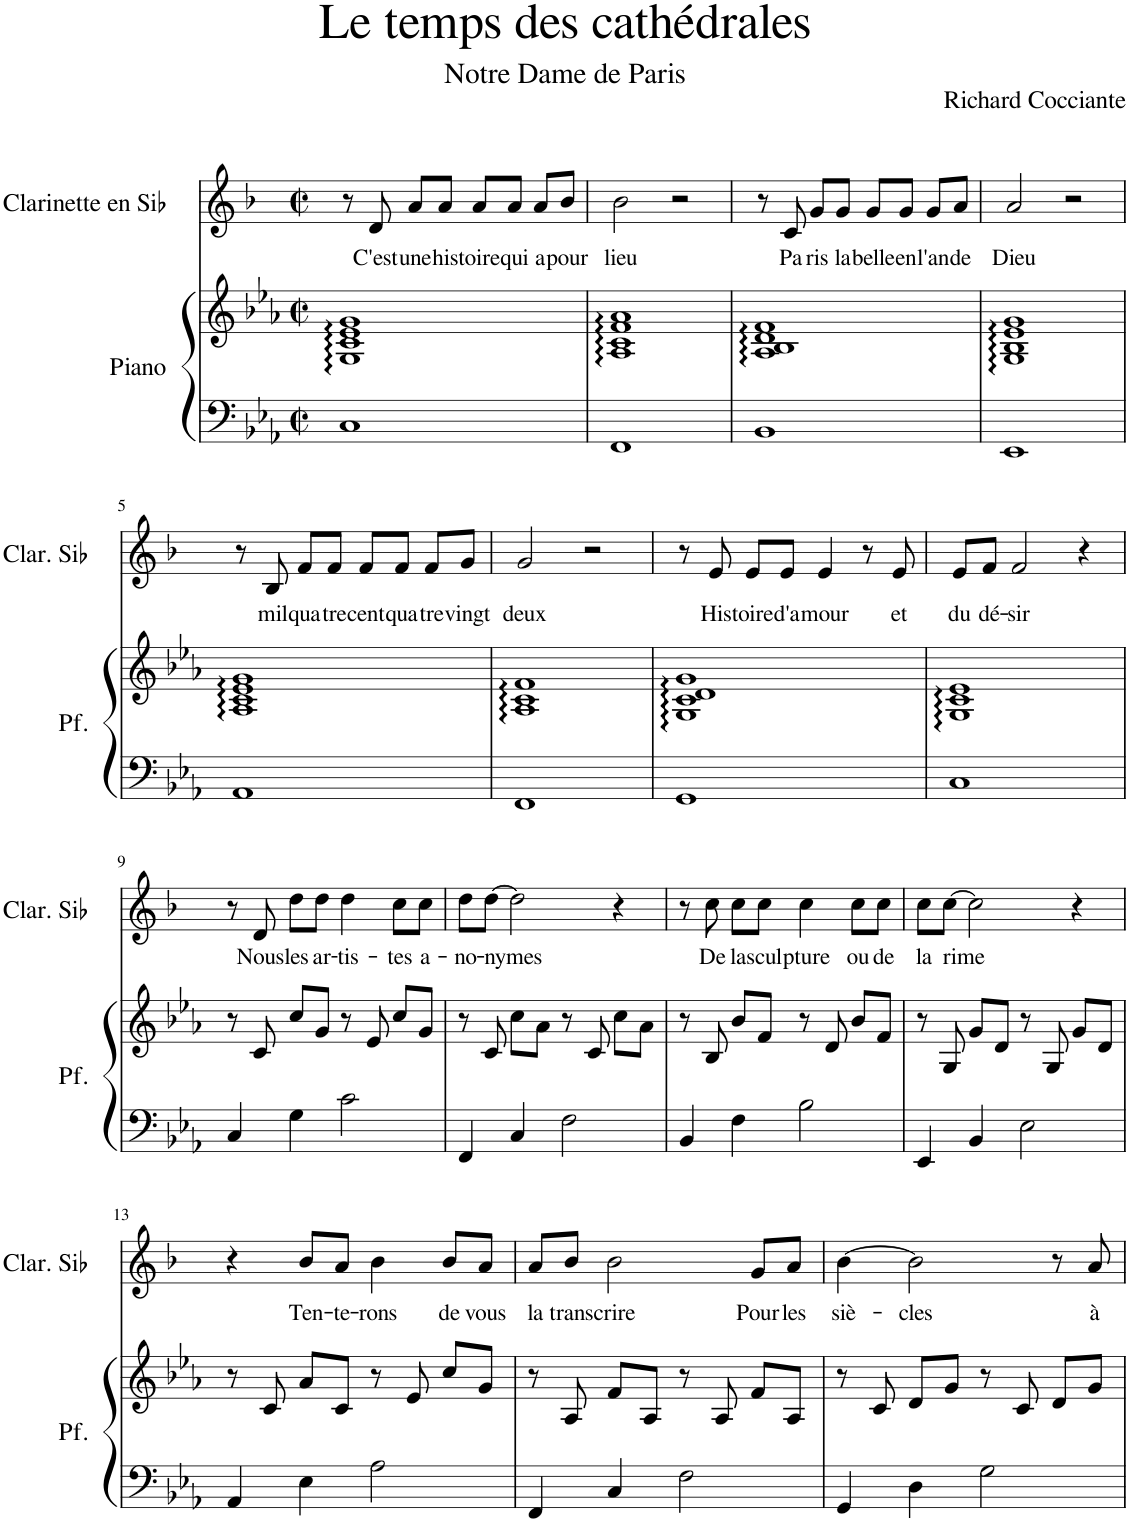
**kern	**kern	**kern	**text
*part2	*part2	*part1	*part1
*staff3	*staff2	*staff1	*staff1
*I"Piano	*	*I"Clarinette en Sib	*
*	*	*I'Clar. Sib	*
*clefF4	*clefG2	*clefG2	*
*	*	*Trd1c2	*
*k[b-e-a-]	*k[b-e-a-]	*k[b-]	*
*M2/2	*M2/2	*M2/2	*
*met(c|)	*met(c|)	*met(c|)	*
=1	=1	=1	=1
1C	1G:: 1c:: 1e-:: 1g::	8r	.
!	!	!	!LO:LY:b
.	.	8d/	C'est
!	!	!	!LO:LY:b
.	.	8a/L	une
!	!	!	!LO:LY:b
.	.	8a/J	his-
!	!	!	!LO:LY:b
.	.	8a/L	-toire
!	!	!	!LO:LY:b
.	.	8a/J	qui
!	!	!	!LO:LY:b
.	.	8a/L	a
!	!	!	!LO:LY:b
.	.	8b-/J	pour
=2	=2	=2	=2
!	!	!	!LO:LY:b
1FF	1A-:: 1c:: 1f:: 1a-::	2b-\	lieu
.	.	2r	.
=3	=3	=3	=3
1BB-	1A-:: 1B-:: 1d:: 1f::	8r	.
!	!	!	!LO:LY:b
.	.	8c/	Pa-
!	!	!	!LO:LY:b
.	.	8g/L	-ris
!	!	!	!LO:LY:b
.	.	8g/J	la
!	!	!	!LO:LY:b
.	.	8g/L	belle
!	!	!	!LO:LY:b
.	.	8g/J	en
!	!	!	!LO:LY:b
.	.	8g/L	l'an
!	!	!	!LO:LY:b
.	.	8a/J	de
=4	=4	=4	=4
!	!	!	!LO:LY:b
1EE-	1G:: 1B-:: 1e-:: 1g::	2a/	Dieu
.	.	2r	.
!!LO:LB:g=z
=5	=5	=5	=5
1AA-	1A-:: 1c:: 1e-:: 1g::	8r	.
!	!	!	!LO:LY:b
.	.	8B-/	mil
!	!	!	!LO:LY:b
.	.	8f/L	qua-
!	!	!	!LO:LY:b
.	.	8f/J	-tre
!	!	!	!LO:LY:b
.	.	8f/L	cent
!	!	!	!LO:LY:b
.	.	8f/J	qua-
!	!	!	!LO:LY:b
.	.	8f/L	-tre
!	!	!	!LO:LY:b
.	.	8g/J	vingt
=6	=6	=6	=6
!	!	!	!LO:LY:b
1FF	1A-:: 1c:: 1f::	2g/	deux
.	.	2r	.
=7	=7	=7	=7
1GG	1G:: 1c:: 1d:: 1g::	8r	.
!	!	!	!LO:LY:b
.	.	8e/	His-
!	!	!	!LO:LY:b
.	.	8e/L	-toire
!	!	!	!LO:LY:b
.	.	8e/J	d'a-
!	!	!	!LO:LY:b
.	.	4e/	-mour
.	.	8r	.
!	!	!	!LO:LY:b
.	.	8e/	et
=8	=8	=8	=8
!	!	!	!LO:LY:b
1C	1G:: 1c:: 1e-::	8e/L	du
!	!	!	!LO:LY:b
.	.	8f/J	dé-
!	!	!	!LO:LY:b
.	.	2f/	-sir
.	.	4r	.
!!LO:LB:g=z
=9	=9	=9	=9
4C/	8r	8r	.
!	!	!	!LO:LY:b
.	8c/	8d/	Nous
!	!	!	!LO:LY:b
4G\	8cc/L	8dd\L	les
!	!	!	!LO:LY:b
.	8g/J	8dd\J	ar-
!	!	!	!LO:LY:b
2c\	8r	4dd\	-tis-
.	8e-/	.	.
!	!	!	!LO:LY:b
.	8cc/L	8cc\L	-tes
!	!	!	!LO:LY:b
.	8g/J	8cc\J	a-
=10	=10	=10	=10
!	!	!	!LO:LY:b
4FF/	8r	8dd\L	-no-
!	!	!	!LO:LY:b
.	8c/	[8dd\J	-nymes
4C/	8cc\L	2dd\]	.
.	8a-\J	.	.
2F\	8r	.	.
.	8c/	.	.
.	8cc\L	4r	.
.	8a-\J	.	.
=11	=11	=11	=11
4BB-/	8r	8r	.
!	!	!	!LO:LY:b
.	8B-/	8cc\	De
!	!	!	!LO:LY:b
4F\	8b-/L	8cc\L	la
!	!	!	!LO:LY:b
.	8f/J	8cc\J	scul-
!	!	!	!LO:LY:b
2B-\	8r	4cc\	-pture
.	8d/	.	.
!	!	!	!LO:LY:b
.	8b-/L	8cc\L	ou
!	!	!	!LO:LY:b
.	8f/J	8cc\J	de
=12	=12	=12	=12
!	!	!	!LO:LY:b
4EE-/	8r	8cc\L	la
!	!	!	!LO:LY:b
.	8G/	[8cc\J	rime
4BB-/	8g/L	2cc\]	.
.	8d/J	.	.
2E-\	8r	.	.
.	8G/	.	.
.	8g/L	4r	.
.	8d/J	.	.
!!LO:LB:g=z
=13	=13	=13	=13
4AA-/	8r	4r	.
.	8c/	.	.
!	!	!	!LO:LY:b
4E-\	8a-/L	8b-/L	Ten-
!	!	!	!LO:LY:b
.	8c/J	8a/J	-te-
!	!	!	!LO:LY:b
2A-\	8r	4b-\	-rons
.	8e-/	.	.
!	!	!	!LO:LY:b
.	8cc/L	8b-/L	de
!	!	!	!LO:LY:b
.	8g/J	8a/J	vous
=14	=14	=14	=14
!	!	!	!LO:LY:b
4FF/	8r	8a/L	la
!	!	!	!LO:LY:b
.	8A-/	8b-/J	trans-
!	!	!	!LO:LY:b
4C/	8f/L	2b-\	-crire
.	8A-/J	.	.
2F\	8r	.	.
.	8A-/	.	.
!	!	!	!LO:LY:b
.	8f/L	8g/L	Pour
!	!	!	!LO:LY:b
.	8A-/J	8a/J	les
=15	=15	=15	=15
!	!	!	!LO:LY:b
4GG/	8r	[4b-\	siè-
.	8c/	.	.
!	!	!	!LO:LY:b
4D\	8d/L	2b-\]	-cles
.	8g/J	.	.
2G\	8r	.	.
.	8c/	.	.
.	8d/L	8r	.
!	!	!	!LO:LY:b
.	8g/J	8a/	à
=	=	=	=
*-	*-	*-	*-
